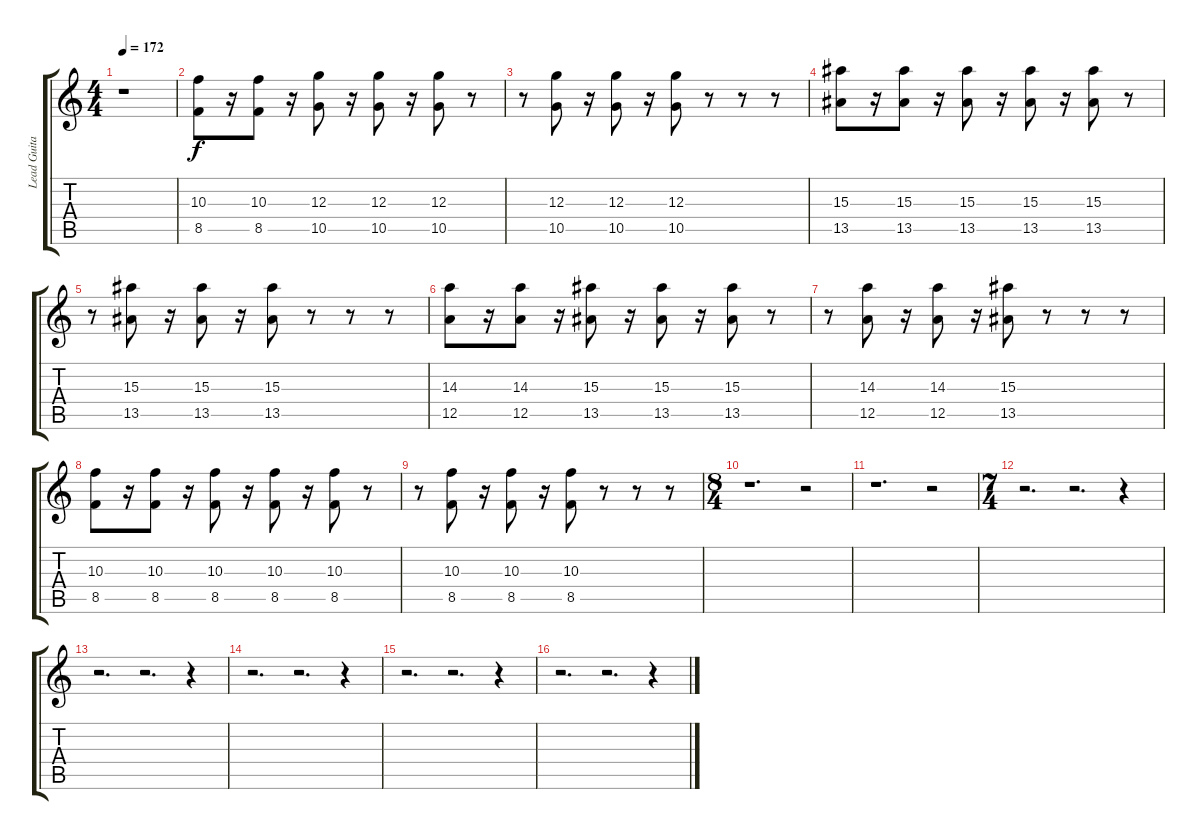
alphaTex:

\track ("Lead Guitar " "Lead Guita") {instrument distortionguitar}
\staff {score tabs}
\tuning (E4 B3 G3 D3 A2 D2) {hide}
\ts (4 4)
\tempo 172
\clef g2
\ks c
r.1{dy f} |
(10.3 8.5).8 r.16 (10.3 8.5).8 r.16 (12.3 10.5).8 r.16 (12.3 10.5).8 r.16 (12.3 10.5).8 r.8 |
r.8 (12.3 10.5).8 r.16 (12.3 10.5).8 r.16 (12.3 10.5).8 r.8 r.8 r.8 |
(15.3 13.5).8 r.16 (15.3 13.5).8 r.16 (15.3 13.5).8 r.16 (15.3 13.5).8 r.16 (15.3 13.5).8 r.8 |
r.8 (15.3 13.5).8 r.16 (15.3 13.5).8 r.16 (15.3 13.5).8 r.8 r.8 r.8 |
(14.3 12.5).8 r.16 (14.3 12.5).8 r.16 (15.3 13.5).8 r.16 (15.3 13.5).8 r.16 (15.3 13.5).8 r.8 |
r.8 (14.3 12.5).8 r.16 (14.3 12.5).8 r.16 (15.3 13.5).8 r.8 r.8 r.8 |
(10.3 8.5).8 r.16 (10.3 8.5).8 r.16 (10.3 8.5).8 r.16 (10.3 8.5).8 r.16 (10.3 8.5).8 r.8 |
r.8 (10.3 8.5).8 r.16 (10.3 8.5).8 r.16 (10.3 8.5).8 r.8 r.8 r.8 |
\ts (8 4)
r.1{d} r.2 |
r.1{d} r.2 |
\ts (7 4)
r.2{d} r.2{d} r.4 |
r.2{d} r.2{d} r.4 |
r.2{d} r.2{d} r.4 |
r.2{d} r.2{d} r.4 |
r.2{d} r.2{d} r.4
